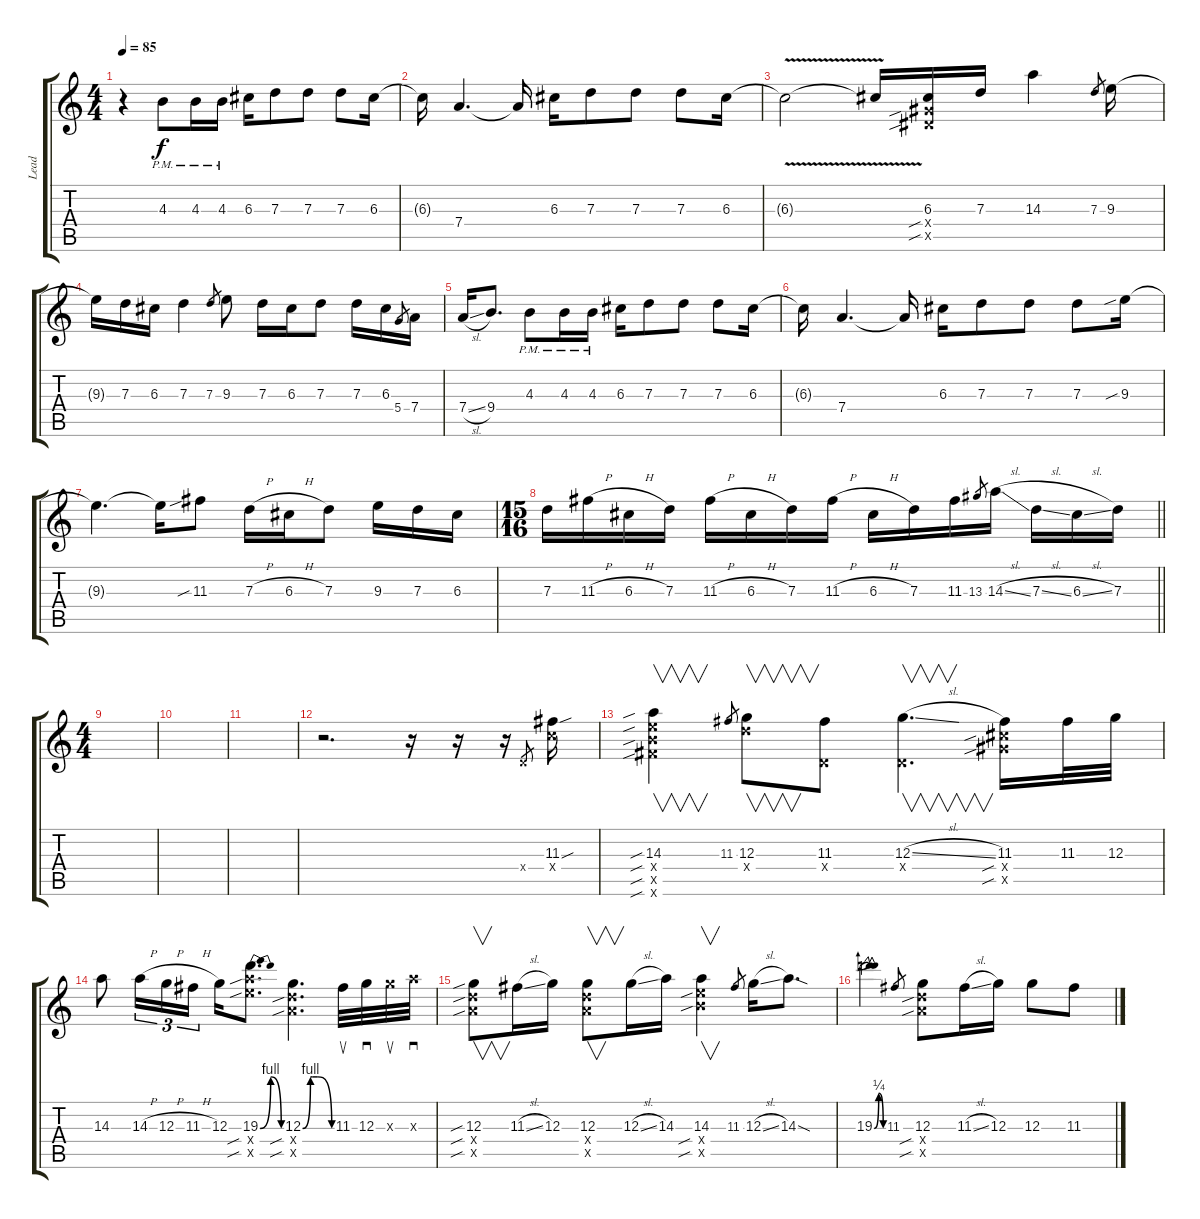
\track ("Lead" "Lead") {mute instrument distortionguitar}
\staff {score tabs}
\tuning (E4 B3 G3 D3 A2 E2) {hide}
\ts (4 4)
\section ("" "")
\tempo 85
\clef g2
\ks c
r.4{dy f} 4.3{pm}.8 4.3{pm}.16 4.3{pm}.16 6.3.16 7.3.8 7.3.8 7.3.8 6.3.16 |
6.3{t}.16 7.4.4{d} 7.4{t}.16 6.3.16 7.3.8 7.3.8 7.3.8 6.3.16 |
6.3{v t}.2 6.3{t}.16 (6.3 6.4{sib x} 6.5{sib x}).16 7.3.16 14.3.4 7.3.8{gr} 9.3.16 |
9.3{t}.16 7.3.16 6.3.16 7.3.4 7.3.8{gr} 9.3.8 7.3.16 6.3.16 7.3.8 7.3.16 6.3.16 5.4.8{gr} 7.4.16 |
7.4{sl}.16 9.4.8{d} 4.3{pm}.8 4.3{pm}.16 4.3{pm}.16 6.3.16 7.3.8 7.3.8 7.3.8 6.3.16 |
6.3{t}.16 7.4.4{d} 7.4{t}.16 6.3.16 7.3.8 7.3.8 7.3.8 9.3{sib}.16 |
9.3{t}.4{d} 9.3{t}.16 11.3{sib}.8 7.3{h}.16 6.3{h}.16 7.3.8 9.3.16 7.3.16 6.3.16 |
\ts (15 16)
\barLineRight lightlight
7.3.16 11.3{h}.16 6.3{h}.16 7.3.16 11.3{h}.16 6.3{h}.16 7.3.16 11.3{h}.16 6.3{h}.16 7.3.16 11.3.16 13.3.8{gr} 14.3{sl}.16 7.3{sl}.16 6.3{sl}.16 7.3.16 |
\ts (4 4)
\section ("" "")
|
|
|
r.2{d} r.16 r.16 r.16 0.4{x}.8{gr} (11.3{sou} 10.4{x}).16 |
(14.3{sib} 14.4{sib x} 14.5{sib x} 14.6{sib x}).4{v} 11.3.8{gr} (12.3 12.4{x}).8{v} (11.3 0.4{x}).8 (12.3{sl} 0.4{x}).4{v d} (11.3 11.4{sib x} 11.5{sib x}).16 11.3.32 12.3.32 |
14.3.8 14.3{h}.16{tu (3 2)} 12.3{h}.16{tu (3 2)} 11.3{h}.16{tu (3 2)} 12.3.16 (19.3{be (bendrelease 0 0 24 4 46 4 60 0)} 19.4{sib x} 19.5{sib x}).8{d} (12.3{be (custom 0 0 16 4 20 4 31 4 60 0)} 12.4{sib x} 12.5{sib x}).4{d} 11.3.32{su} 12.3.32{sd} 12.3{x}.32{su} 14.3{x}.32{sd} |
(12.3{sib} 12.4{sib x} 12.5{sib x}).8{v} 11.3{sl}.16 12.3.16 (12.3 12.4{x} 12.5{x}).8{v} 12.3{sl}.16 14.3.16 (14.3 14.4{sib x} 14.5{sib x}).4{v} 11.3.8{gr} 12.3{sl}.16 14.3{sod}.8{d} |
19.3{be (bendrelease 0 0 33 1 45 1 60 0)}.2 11.3.8{gr} (12.3 12.4{sib x} 12.5{sib x}).8 11.3{sl}.16 12.3.16 12.3.8 11.3.8
